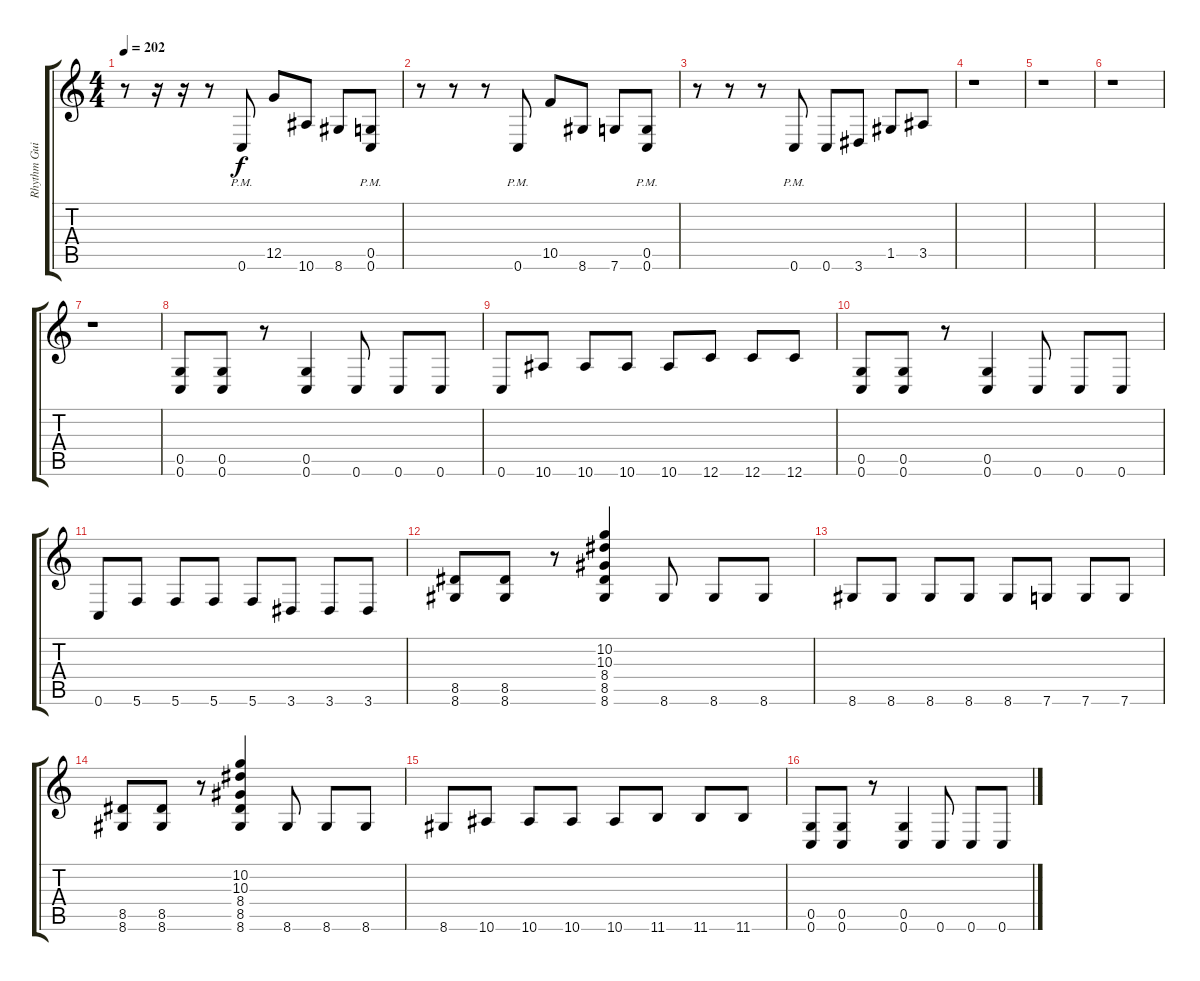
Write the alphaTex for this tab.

\track ("Rhythm Guitar 2" "Rhythm Gui") {instrument distortionguitar}
\staff {score tabs}
\tuning (D4 A3 F3 C3 G2 C2) {hide}
\ts (4 4)
\tempo 202
\clef g2
\ks c
r.8{dy f} r.16 r.16 r.8 0.6{pm}.8 12.5.8 10.6.8 8.6.8 (0.5{pm} 0.6{pm}).8 |
r.8 r.8 r.8 0.6{pm}.8 10.5.8 8.6.8 7.6.8 (0.5{pm} 0.6{pm}).8 |
r.8 r.8 r.8 0.6{pm}.8 0.6.8 3.6.8 1.5.8 3.5.8 |
r.1 |
r.1 |
r.1 |
r.1 |
(0.5 0.6).8 (0.5 0.6).8 r.8 (0.5 0.6).4 0.6.8 0.6.8 0.6.8 |
0.6.8 10.6.8 10.6.8 10.6.8 10.6.8 12.6.8 12.6.8 12.6.8 |
(0.5 0.6).8 (0.5 0.6).8 r.8 (0.5 0.6).4 0.6.8 0.6.8 0.6.8 |
0.6.8 5.6.8 5.6.8 5.6.8 5.6.8 3.6.8 3.6.8 3.6.8 |
(8.5 8.6).8 (8.5 8.6).8 r.8 (10.2 10.3 8.4 8.5 8.6).4 8.6.8 8.6.8 8.6.8 |
8.6.8 8.6.8 8.6.8 8.6.8 8.6.8 7.6.8 7.6.8 7.6.8 |
(8.5 8.6).8 (8.5 8.6).8 r.8 (10.2 10.3 8.4 8.5 8.6).4 8.6.8 8.6.8 8.6.8 |
8.6.8 10.6.8 10.6.8 10.6.8 10.6.8 11.6.8 11.6.8 11.6.8 |
(0.5 0.6).8 (0.5 0.6).8 r.8 (0.5 0.6).4 0.6.8 0.6.8 0.6.8
